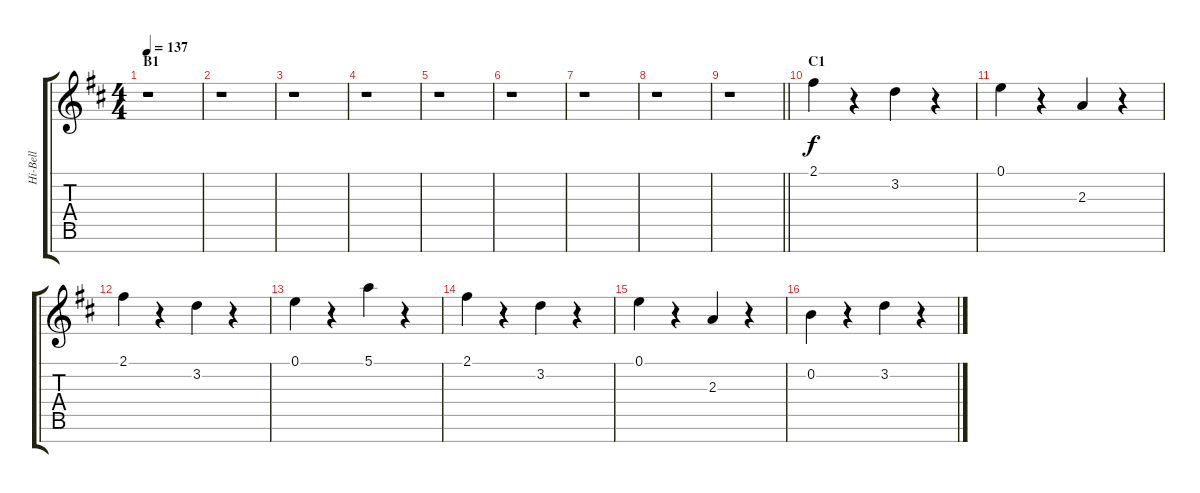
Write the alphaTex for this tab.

\track ("Hi-Bell" "Hi-Bell") {instrument tubularbells}
\staff {score tabs}
\tuning (E5 B4 G4 D4 A3 E3 B2) {hide}
\ts (4 4)
\section ("" "B1")
\tempo 137
\clef g2
\ks d
r.1{dy f} |
r.1 |
r.1 |
r.1 |
r.1 |
r.1 |
r.1 |
r.1 |
\barLineRight lightlight
r.1 |
\section ("" "C1")
2.1.4 r.4 3.2.4 r.4 |
0.1.4 r.4 2.3.4 r.4 |
2.1.4 r.4 3.2.4 r.4 |
0.1.4 r.4 5.1.4 r.4 |
2.1.4 r.4 3.2.4 r.4 |
0.1.4 r.4 2.3.4 r.4 |
0.2.4 r.4 3.2.4 r.4
